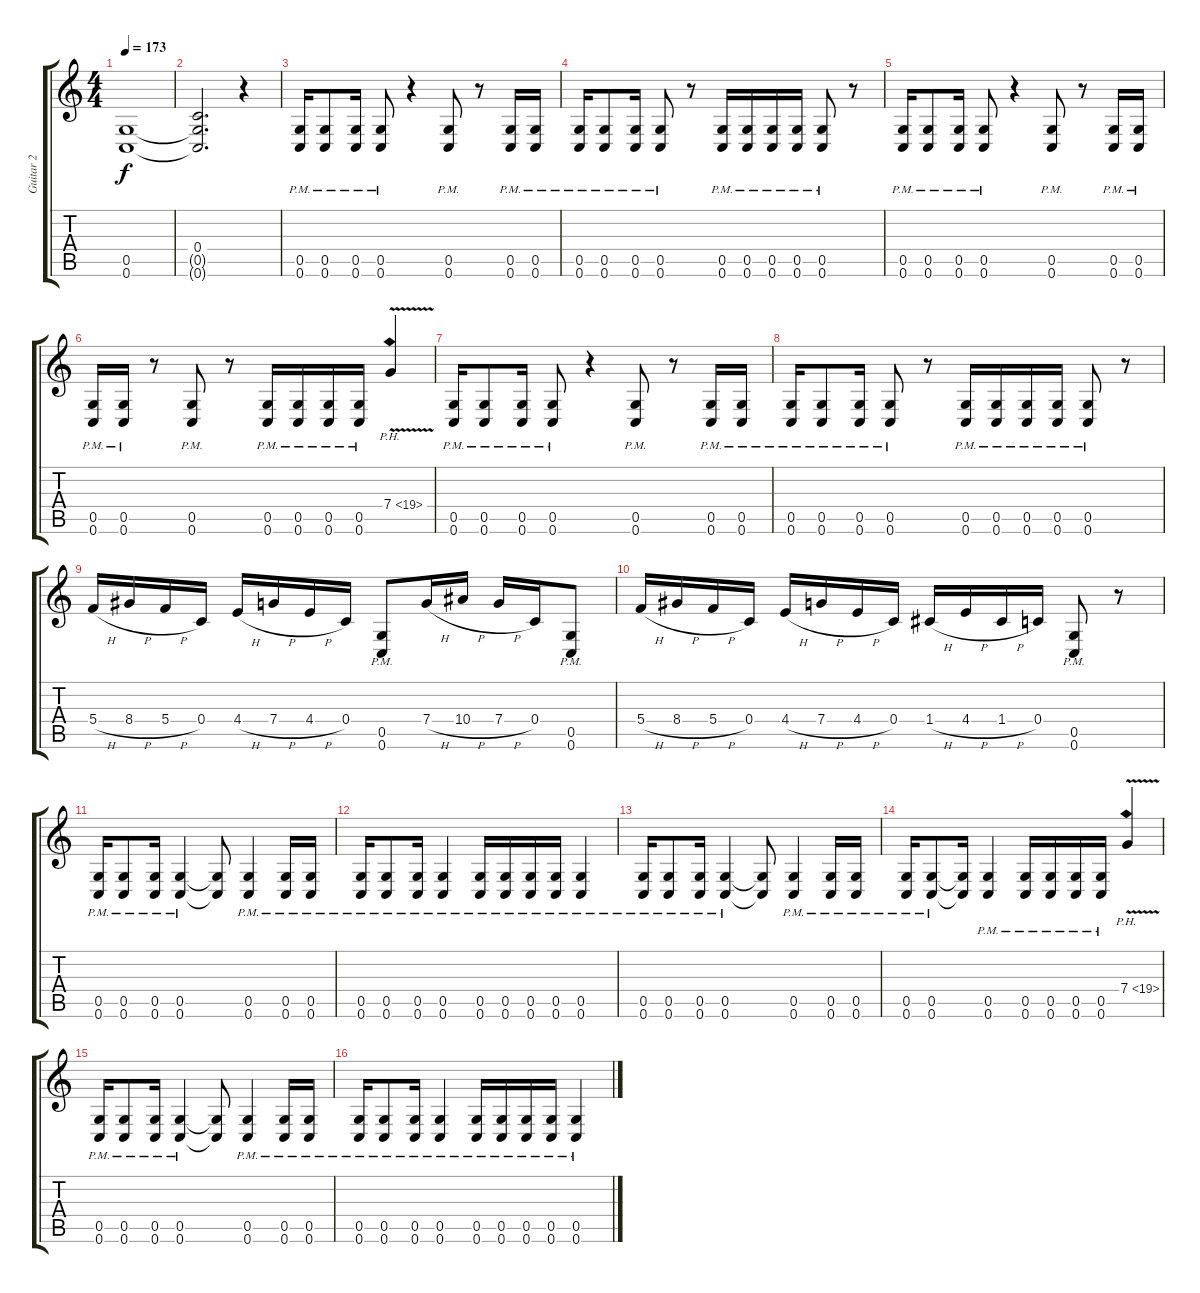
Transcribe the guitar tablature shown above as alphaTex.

\track ("Guitar 2" "Guitar 2") {instrument distortionguitar}
\staff {score tabs}
\tuning (D4 A3 F3 C3 G2 C2) {hide}
\ts (4 4)
\tempo 173
\clef g2
\ks c
(0.5 0.6).1{dy f instrument distortionguitar} |
(0.4 0.5{t} 0.6{t}).2{d} r.4 |
(0.5{pm} 0.6{pm}).16 (0.5{pm} 0.6{pm}).8 (0.5{pm} 0.6{pm}).16 (0.5{pm} 0.6{pm}).8 r.4 (0.5{pm} 0.6{pm}).8 r.8 (0.5{pm} 0.6{pm}).16 (0.5{pm} 0.6{pm}).16 |
(0.5{pm} 0.6{pm}).16 (0.5{pm} 0.6{pm}).8 (0.5{pm} 0.6{pm}).16 (0.5{pm} 0.6{pm}).8 r.8 (0.5{pm} 0.6{pm}).16 (0.5{pm} 0.6{pm}).16 (0.5{pm} 0.6{pm}).16 (0.5{pm} 0.6{pm}).16 (0.5{pm} 0.6{pm}).8 r.8 |
(0.5{pm} 0.6{pm}).16 (0.5{pm} 0.6{pm}).8 (0.5{pm} 0.6{pm}).16 (0.5{pm} 0.6{pm}).8 r.4 (0.5{pm} 0.6{pm}).8 r.8 (0.5{pm} 0.6{pm}).16 (0.5{pm} 0.6{pm}).16 |
(0.5{pm} 0.6{pm}).16 (0.5{pm} 0.6{pm}).16 r.8 (0.5{pm} 0.6{pm}).8 r.8 (0.5{pm} 0.6{pm}).16 (0.5{pm} 0.6{pm}).16 (0.5{pm} 0.6{pm}).16 (0.5{pm} 0.6{pm}).16 7.4{ph 12 v}.4 |
(0.5{pm} 0.6{pm}).16 (0.5{pm} 0.6{pm}).8 (0.5{pm} 0.6{pm}).16 (0.5{pm} 0.6{pm}).8 r.4 (0.5{pm} 0.6{pm}).8 r.8 (0.5{pm} 0.6{pm}).16 (0.5{pm} 0.6{pm}).16 |
(0.5{pm} 0.6{pm}).16 (0.5{pm} 0.6{pm}).8 (0.5{pm} 0.6{pm}).16 (0.5{pm} 0.6{pm}).8 r.8 (0.5{pm} 0.6{pm}).16 (0.5{pm} 0.6{pm}).16 (0.5{pm} 0.6{pm}).16 (0.5{pm} 0.6{pm}).16 (0.5{pm} 0.6{pm}).8 r.8 |
5.4{h}.16 8.4{h}.16 5.4{h}.16 0.4.16 4.4{h}.16 7.4{h}.16 4.4{h}.16 0.4.16 (0.5{pm} 0.6{pm}).8 7.4{h}.16 10.4{h}.16 7.4{h}.16 0.4.16 (0.5{pm} 0.6{pm}).8 |
5.4{h}.16 8.4{h}.16 5.4{h}.16 0.4.16 4.4{h}.16 7.4{h}.16 4.4{h}.16 0.4.16 1.4{h}.16 4.4{h}.16 1.4{h}.16 0.4.16 (0.5{pm} 0.6{pm}).8 r.8 |
(0.5{pm} 0.6{pm}).16 (0.5{pm} 0.6{pm}).8 (0.5{pm} 0.6{pm}).16 (0.5{pm} 0.6{pm}).4 (0.5{t} 0.6{t}).8 (0.5{pm} 0.6{pm}).4 (0.5{pm} 0.6{pm}).16 (0.5{pm} 0.6{pm}).16 |
(0.5{pm} 0.6{pm}).16 (0.5{pm} 0.6{pm}).8 (0.5{pm} 0.6{pm}).16 (0.5{pm} 0.6{pm}).4 (0.5{pm} 0.6{pm}).16 (0.5{pm} 0.6{pm}).16 (0.5{pm} 0.6{pm}).16 (0.5{pm} 0.6{pm}).16 (0.5{pm} 0.6{pm}).4 |
(0.5{pm} 0.6{pm}).16 (0.5{pm} 0.6{pm}).8 (0.5{pm} 0.6{pm}).16 (0.5{pm} 0.6{pm}).4 (0.5{t} 0.6{t}).8 (0.5{pm} 0.6{pm}).4 (0.5{pm} 0.6{pm}).16 (0.5{pm} 0.6{pm}).16 |
(0.5{pm} 0.6{pm}).16 (0.5{pm} 0.6{pm}).8 (0.5{t} 0.6{t}).16 (0.5{pm} 0.6{pm}).4 (0.5{pm} 0.6{pm}).16 (0.5{pm} 0.6{pm}).16 (0.5{pm} 0.6{pm}).16 (0.5{pm} 0.6{pm}).16 7.4{ph 12 v}.4 |
(0.5{pm} 0.6{pm}).16 (0.5{pm} 0.6{pm}).8 (0.5{pm} 0.6{pm}).16 (0.5{pm} 0.6{pm}).4 (0.5{t} 0.6{t}).8 (0.5{pm} 0.6{pm}).4 (0.5{pm} 0.6{pm}).16 (0.5{pm} 0.6{pm}).16 |
(0.5{pm} 0.6{pm}).16 (0.5{pm} 0.6{pm}).8 (0.5{pm} 0.6{pm}).16 (0.5{pm} 0.6{pm}).4 (0.5{pm} 0.6{pm}).16 (0.5{pm} 0.6{pm}).16 (0.5{pm} 0.6{pm}).16 (0.5{pm} 0.6{pm}).16 (0.5{pm} 0.6{pm}).4
